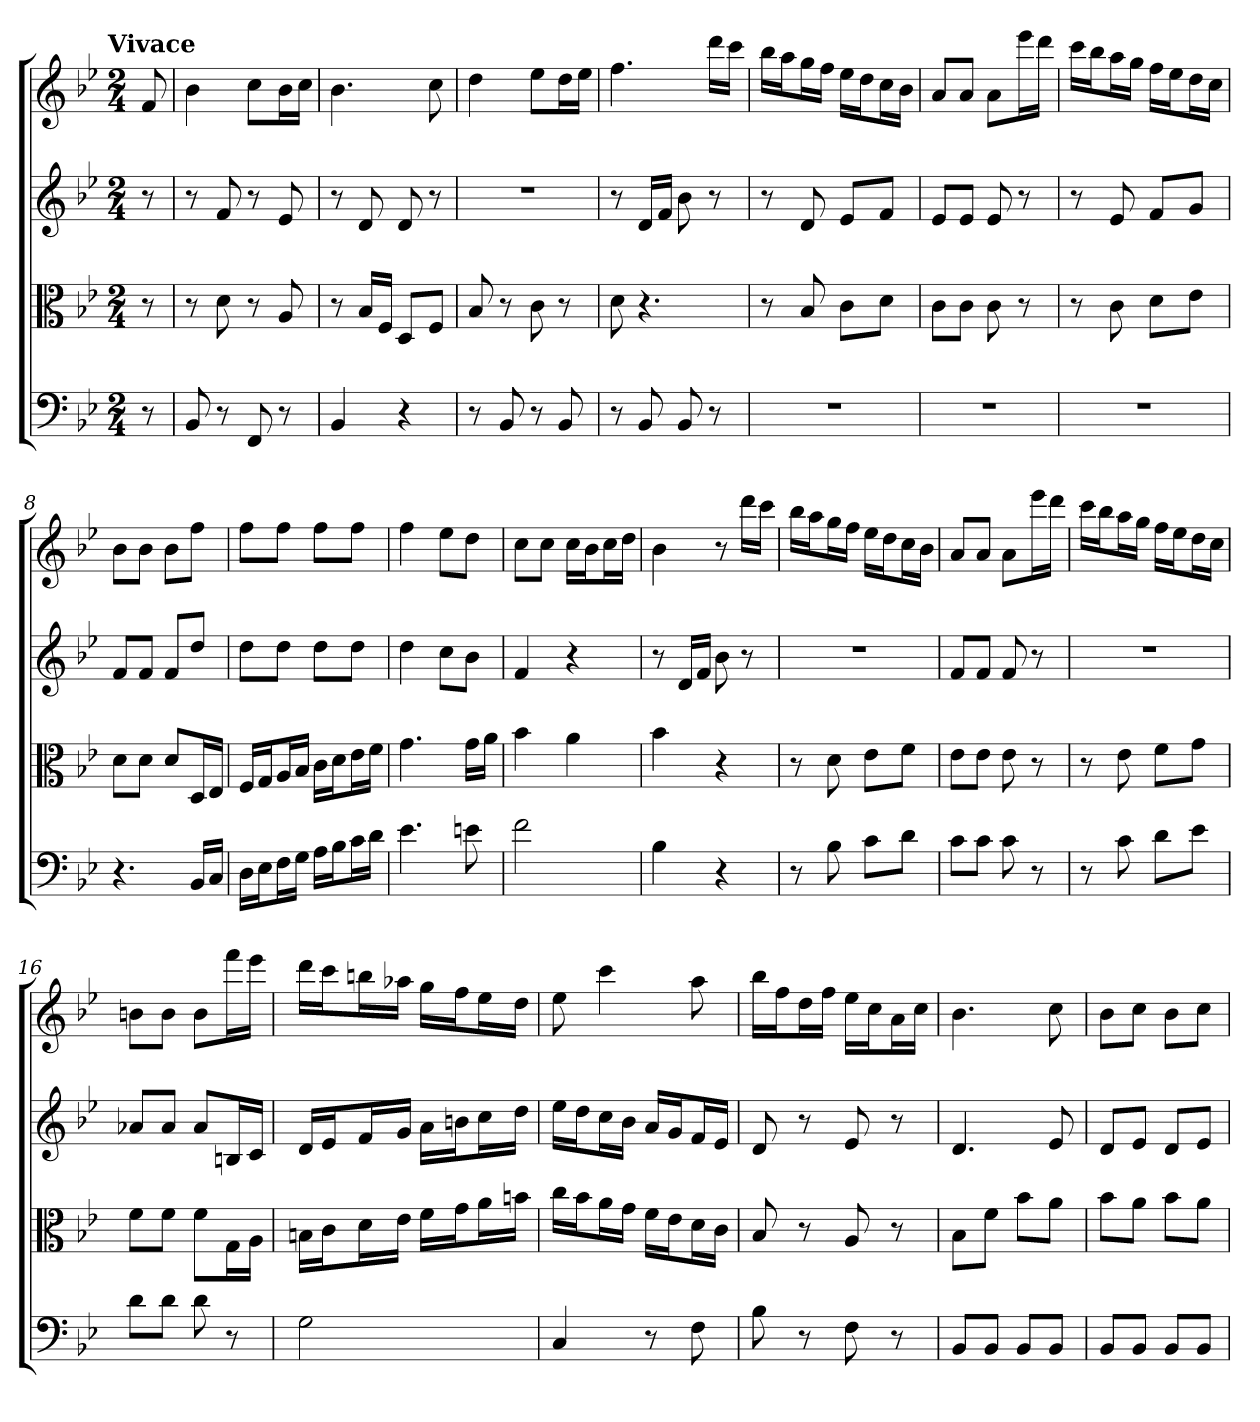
**kern	**kern	**kern	**kern
*part4	*part3	*part2	*part1
*staff4	*staff3	*staff2	*staff1
*clefF4	*clefC3	*	*
*k[b-e-]	*k[b-e-]	*k[b-e-]	*k[b-e-]
*B-:	*B-:	*B-:	*B-:
!!LO:TX:omd:t=Vivace
*M2/4	*M2/4	*M2/4	*M2/4
*MM126	*MM126	*MM126	*MM126
=	=	=	=
8r	8r	8r	8f
=1	=1	=1	=1
8BB-	8r	8r	4b-
8r	8d	8f	.
8FF	8r	8r	8ccL
8r	8A	8e-	16b-L
.	.	.	16ccJJ
=2	=2	=2	=2
4BB-	8r	8r	4.b-
.	16B-/LL	8d	.
.	16F/JJ	.	.
4r	8D/L	8d	.
.	8F/J	8r	8cc
=3	=3	=3	=3
8r	8B-	2r	4dd
8BB-	8r	.	.
8r	8c	.	8ee-L
8BB-	8r	.	16ddL
.	.	.	16ee-JJ
=4	=4	=4	=4
8r	8d	8r	4.ff
8BB-	4.r	16dLL	.
.	.	16fJJ	.
8BB-	.	8b-	.
8r	.	8r	16dddLL
.	.	.	16cccJJ
=5	=5	=5	=5
2r	8r	8r	16bb-LL
.	.	.	16aaJ
.	8B-	8d	16ggL
.	.	.	16ffJJ
.	8c\L	8e-L	16ee-LL
.	.	.	16ddJ
.	8d\J	8fJ	16ccL
.	.	.	16b-JJ
=6	=6	=6	=6
2r	8c\L	8e-L	8aL
.	8c\J	8e-J	8aJ
.	8c	8e-	8aL
.	8r	8r	16eee-L
.	.	.	16dddJJ
=7	=7	=7	=7
2r	8r	8r	16cccLL
.	.	.	16bb-J
.	8c	8e-	16aaL
.	.	.	16ggJJ
.	8d\L	8fL	16ffLL
.	.	.	16ee-J
.	8e-\J	8gJ	16ddL
.	.	.	16ccJJ
=8	=8	=8	=8
4.r	8d\L	8fL	8b-L
.	8d\J	8fJ	8b-J
.	8d/L	8fL	8b-L
16BB-/LL	16D/L	8ddJ	8ffJ
16C/JJ	16E-/JJ	.	.
=9	=9	=9	=9
16D\LL	16F/LL	8ddL	8ffL
16E-\J	16G/J	.	.
16F\L	16A/L	8ddJ	8ffJ
16G\JJ	16B-/JJ	.	.
16A\LL	16c\LL	8ddL	8ffL
16B-\J	16d\J	.	.
16c\L	16e-\L	8ddJ	8ffJ
16d\JJ	16f\JJ	.	.
=10	=10	=10	=10
4.e-	4.g	4dd	4ff
.	.	8ccL	8ee-L
8en	16g\LL	8b-J	8ddJ
.	16a\JJ	.	.
=11	=11	=11	=11
2f	4b-	4f	8ccL
.	.	.	8ccJ
.	4a	4r	16ccLL
.	.	.	16b-J
.	.	.	16ccL
.	.	.	16ddJJ
=12	=12	=12	=12
4B-	4b-	8r	4b-
.	.	16dLL	.
.	.	16fJJ	.
4r	4r	8b-	8r
.	.	8r	16dddLL
.	.	.	16cccJJ
=13	=13	=13	=13
8r	8r	2r	16bb-LL
.	.	.	16aaJ
8B-	8d	.	16ggL
.	.	.	16ffJJ
8c\L	8e-\L	.	16ee-LL
.	.	.	16ddJ
8d\J	8f\J	.	16ccL
.	.	.	16b-JJ
=14	=14	=14	=14
8c\L	8e-\L	8fL	8aL
8c\J	8e-\J	8fJ	8aJ
8c	8e-	8f	8aL
8r	8r	8r	16eee-L
.	.	.	16dddJJ
=15	=15	=15	=15
8r	8r	2r	16cccLL
.	.	.	16bb-J
8c	8e-	.	16aaL
.	.	.	16ggJJ
8d\L	8f\L	.	16ffLL
.	.	.	16ee-J
8e-\J	8g\J	.	16ddL
.	.	.	16ccJJ
=16	=16	=16	=16
8d\L	8f\L	8a-XL	8bnL
8d\J	8f\J	8a-J	8bJ
8d	8f\L	8a-L	8bL
8r	16G\L	16BnL	16fffL
.	16A\JJ	16cJJ	16eee-JJ
=17	=17	=17	=17
2G	16Bn\LL	16dLL	16dddLL
.	16c\J	16e-J	16cccJ
.	16d\L	16fL	16bbnL
.	16e-\JJ	16gJJ	16aa-XJJ
.	16f\LL	16aLL	16ggLL
.	16g\J	16bnJ	16ffJ
.	16a\L	16ccL	16ee-L
.	16bn\JJ	16ddJJ	16ddJJ
=18	=18	=18	=18
4C	16cc\LL	16ee-LL	8ee-
.	16b-\J	16ddJ	.
.	16a\L	16ccL	4ccc
.	16g\JJ	16b-JJ	.
8r	16f\LL	16aLL	.
.	16e-\J	16gJ	.
8F	16d\L	16fL	8aa
.	16c\JJ	16e-JJ	.
=19	=19	=19	=19
8B-	8B-	8d	16bb-LL
.	.	.	16ffJ
8r	8r	8r	16ddL
.	.	.	16ffJJ
8F	8A	8e-	16ee-LL
.	.	.	16ccJ
8r	8r	8r	16aL
.	.	.	16ccJJ
=20	=20	=20	=20
8BB-/L	8B-\L	4.d	4.b-
8BB-/J	8f\J	.	.
8BB-/L	8b-\L	.	.
8BB-/J	8a\J	8e-	8cc
=21	=21	=21	=21
8BB-/L	8b-\L	8dL	8b-L
8BB-/J	8a\J	8e-J	8ccJ
8BB-/L	8b-\L	8dL	8b-L
8BB-/J	8a\J	8e-J	8ccJ
=	=	=	=
*-	*-	*-	*-
